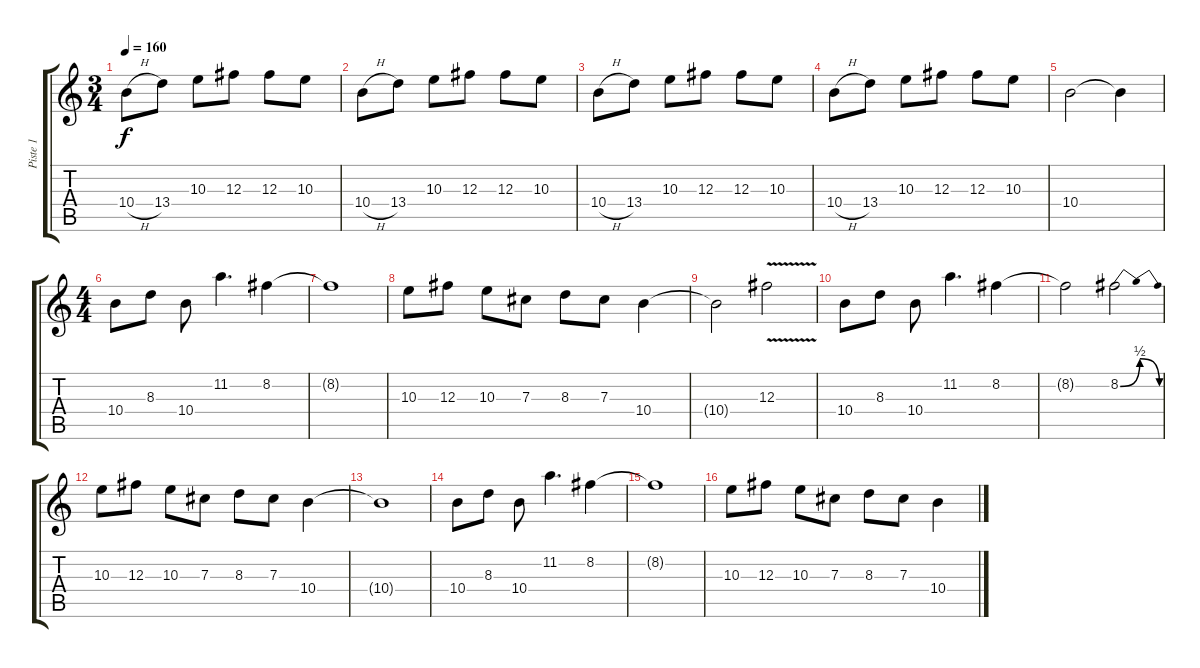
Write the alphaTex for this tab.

\track ("Piste 1" "Piste 1") {instrument distortionguitar}
\staff {score tabs}
\tuning (Eb4 Bb3 Gb3 Db3 Ab2 Db2) {hide}
\ts (3 4)
\tempo 160
\clef g2
\ks c
10.4{h}.8{dy f} 13.4.8 10.3.8 12.3.8 12.3.8 10.3.8 |
10.4{h}.8 13.4.8 10.3.8 12.3.8 12.3.8 10.3.8 |
10.4{h}.8 13.4.8 10.3.8 12.3.8 12.3.8 10.3.8 |
10.4{h}.8 13.4.8 10.3.8 12.3.8 12.3.8 10.3.8 |
10.4.2 10.4{t}.4 |
\ts (4 4)
10.4.8 8.3.8 10.4.8 11.2.4{d} 8.2.4 |
8.2{t}.1 |
10.3.8 12.3.8 10.3.8 7.3.8 8.3.8 7.3.8 10.4.4 |
10.4{t}.2 12.3{v}.2 |
10.4.8 8.3.8 10.4.8 11.2.4{d} 8.2.4 |
8.2{t}.2 8.2{be (bendrelease 0 0 30 2 30 2 60 0)}.2 |
10.3.8 12.3.8 10.3.8 7.3.8 8.3.8 7.3.8 10.4.4 |
10.4{t}.1 |
10.4.8 8.3.8 10.4.8 11.2.4{d} 8.2.4 |
8.2{t}.1 |
10.3.8 12.3.8 10.3.8 7.3.8 8.3.8 7.3.8 10.4.4
